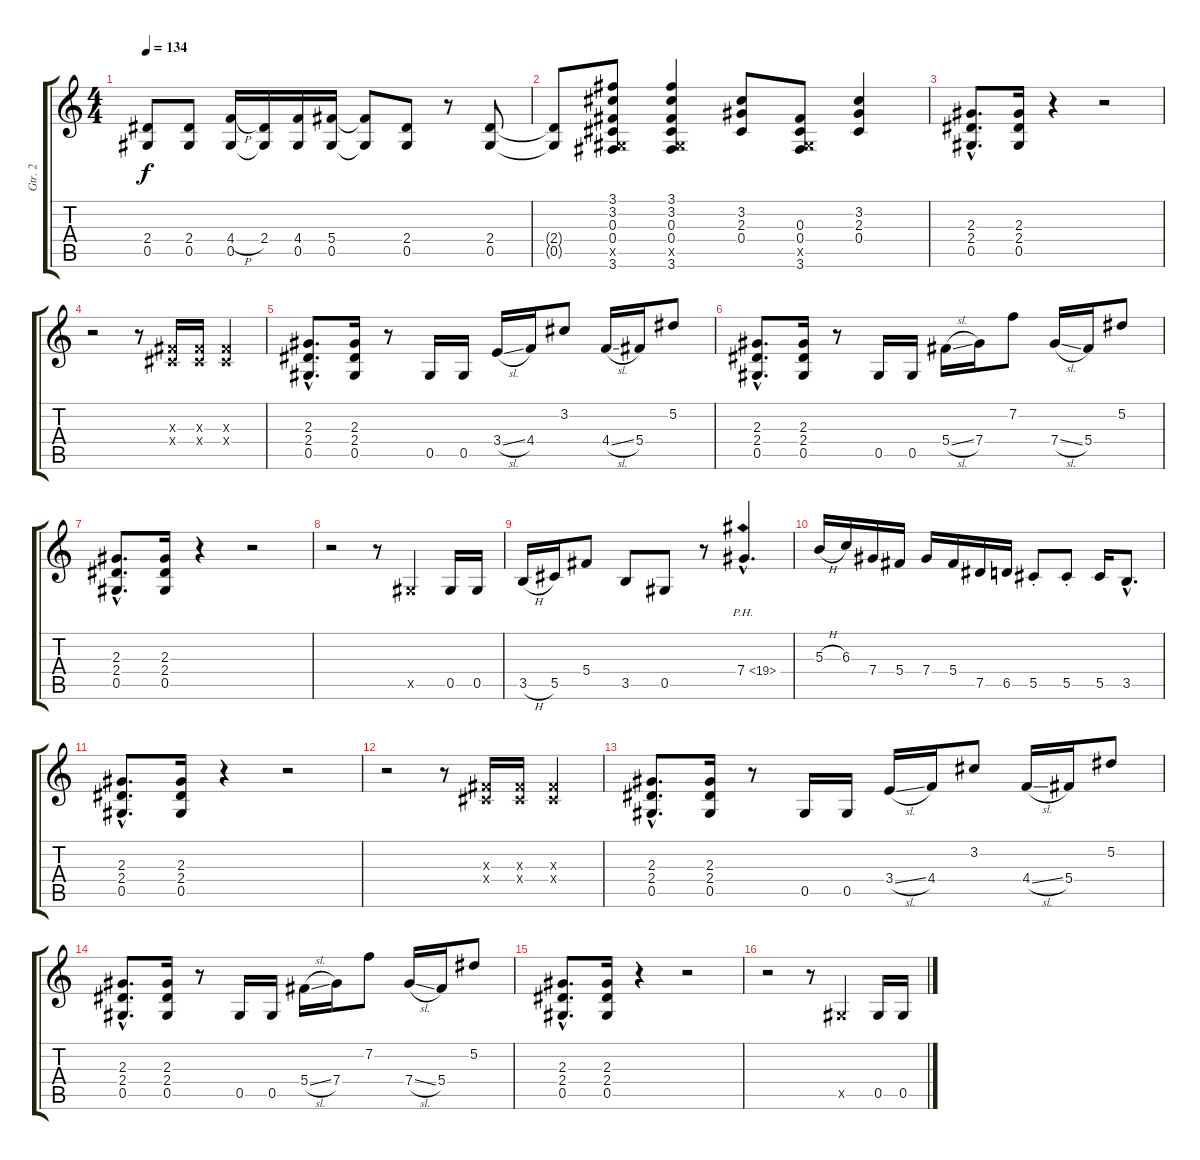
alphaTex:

\track ("Gtr. 2" "Gtr. 2") {instrument distortionguitar}
\staff {score tabs}
\tuning (Eb4 Bb3 Gb3 Db3 Ab2 Eb2) {hide}
\ts (4 4)
\tempo 134
\clef g2
\ks c
(2.4{t} 0.5{t}).8{dy f} (2.4 0.5).8 (4.4{h} 0.5).16 (2.4 0.5{t}).16 (4.4 0.5).16 (5.4 0.5).16 (5.4{t} 0.5{t}).8 (2.4 0.5).8 r.8 (2.4 0.5).8 |
(2.4{t} 0.5{t}).8 (3.1 3.2 0.3 0.4 0.5{x} 3.6).8 (3.1 3.2 0.3 0.4 0.5{x} 3.6).4 (3.2 2.3 0.4).8 (0.3 0.4 0.5{x} 3.6).8 (3.2 2.3 0.4).4 |
(2.3{hac} 2.4{hac} 0.5{hac}).8{d} (2.3 2.4 0.5).16 r.4 r.2 |
r.2 r.8 (0.3{x} 0.4{x}).16 (0.3{x} 0.4{x}).16 (0.3{x} 0.4{x}).4 |
(2.3{hac} 2.4{hac} 0.5{hac}).8{d} (2.3 2.4 0.5).16 r.8 0.5.16 0.5.16 3.4{sl}.16 4.4.16 3.2.8 4.4{sl}.16 5.4.16 5.2.8 |
(2.3{hac} 2.4{hac} 0.5{hac}).8{d} (2.3 2.4 0.5).16 r.8 0.5.16 0.5.16 5.4{sl}.16 7.4.16 7.2.8 7.4{sl}.16 5.4.16 5.2.8 |
(2.3{hac} 2.4{hac} 0.5{hac}).8{d} (2.3 2.4 0.5).16 r.4 r.2 |
r.2 r.8 0.5{x}.4 0.5.16 0.5.16 |
3.5{h}.16 5.5.16 5.4.8 3.5.8 0.5.8 r.8 7.4{ph 12 hac}.4{d} |
5.3{h}.16 6.3.16 7.4.16 5.4.16 7.4.16 5.4.16 7.5.16 6.5.16 5.5{st}.8 5.5{st}.8 5.5.16 3.5{hac}.8{d} |
(2.3{hac} 2.4{hac} 0.5{hac}).8{d} (2.3 2.4 0.5).16 r.4 r.2 |
r.2 r.8 (0.3{x} 0.4{x}).16 (0.3{x} 0.4{x}).16 (0.3{x} 0.4{x}).4 |
(2.3{hac} 2.4{hac} 0.5{hac}).8{d} (2.3 2.4 0.5).16 r.8 0.5.16 0.5.16 3.4{sl}.16 4.4.16 3.2.8 4.4{sl}.16 5.4.16 5.2.8 |
(2.3{hac} 2.4{hac} 0.5{hac}).8{d} (2.3 2.4 0.5).16 r.8 0.5.16 0.5.16 5.4{sl}.16 7.4.16 7.2.8 7.4{sl}.16 5.4.16 5.2.8 |
(2.3{hac} 2.4{hac} 0.5{hac}).8{d} (2.3 2.4 0.5).16 r.4 r.2 |
r.2 r.8 0.5{x}.4 0.5.16 0.5.16
